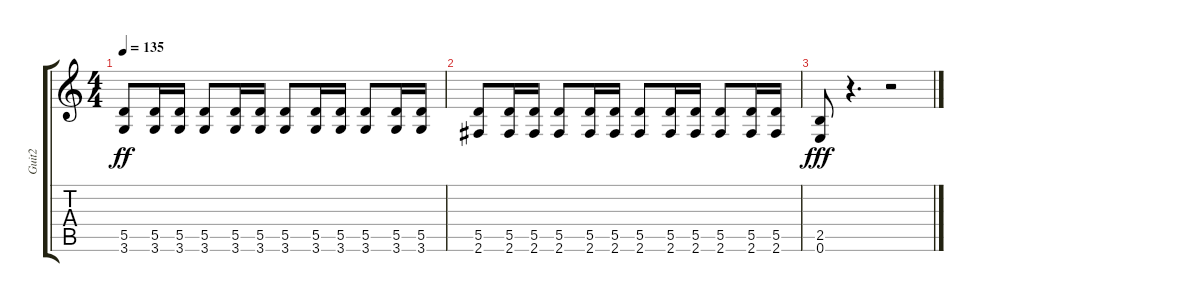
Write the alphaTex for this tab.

\track ("Guit2" "Guit2") {instrument overdrivenguitar}
\staff {score tabs}
\tuning (E4 B3 G3 D3 A2 E2) {hide}
\ts (4 4)
\tempo 135
\clef g2
\ks c
(5.5 3.6).8{dy ff} (5.5 3.6).16 (5.5 3.6).16 (5.5 3.6).8 (5.5 3.6).16 (5.5 3.6).16 (5.5 3.6).8 (5.5 3.6).16 (5.5 3.6).16 (5.5 3.6).8 (5.5 3.6).16 (5.5 3.6).16 |
(5.5 2.6).8 (5.5 2.6).16 (5.5 2.6).16 (5.5 2.6).8 (5.5 2.6).16 (5.5 2.6).16 (5.5 2.6).8 (5.5 2.6).16 (5.5 2.6).16 (5.5 2.6).8 (5.5 2.6).16 (5.5 2.6).16 |
(2.5 0.6).8{dy fff} r.4{d} r.2
